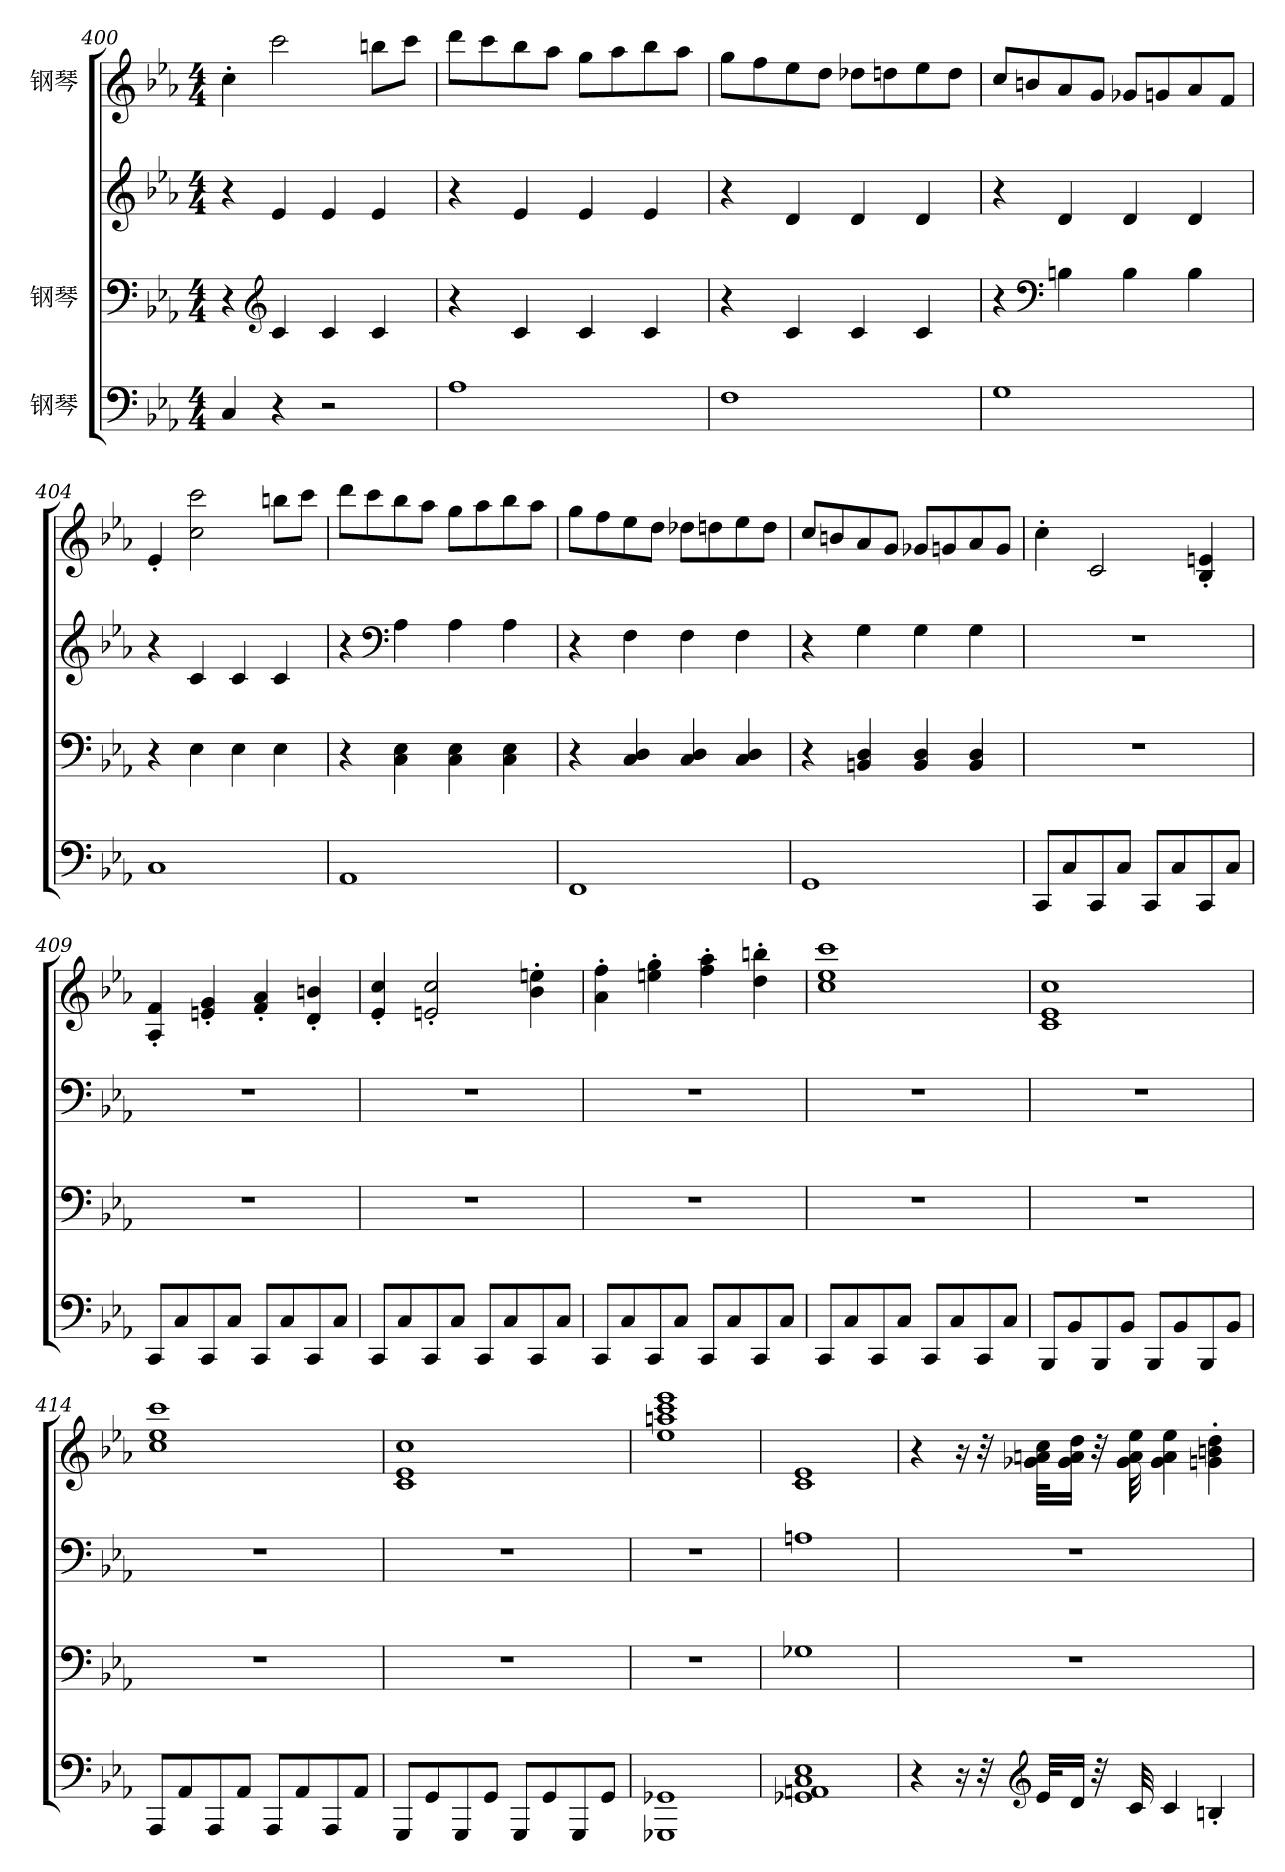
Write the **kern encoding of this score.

**kern	**kern	**kern	**kern
*part3	*part2	*part2	*part1
*staff4	*staff3	*staff2	*staff1
*I"钢琴	*I"钢琴	*	*I"钢琴
*clefF4	*clefF4	*clefG2	*clefG2
*k[b-e-a-]	*k[b-e-a-]	*k[b-e-a-]	*k[b-e-a-]
*M4/4	*M4/4	*M4/4	*M4/4
*MM300	*MM300	*MM300	*MM300
=400	=400	=400	=400
4C/	4r	4r	4cc'\
*	*clefG2	*	*
4r	4c/	4e-/	2ccc\
2r	4c/	4e-/	.
.	4c/	4e-/	8bbn\L
.	.	.	8ccc\J
=401	=401	=401	=401
1A-	4r	4r	8ddd\L
.	.	.	8ccc\
.	4c/	4e-/	8bb-\
.	.	.	8aa-\J
.	4c/	4e-/	8gg\L
.	.	.	8aa-\
.	4c/	4e-/	8bb-\
.	.	.	8aa-\J
!!LO:LB:g=z
=402	=402	=402	=402
1F	4r	4r	8gg\L
.	.	.	8ff\
.	4c/	4d/	8ee-\
.	.	.	8dd\J
.	4c/	4d/	8dd-X\L
.	.	.	8ddn\
.	4c/	4d/	8ee-\
.	.	.	8dd\J
=403	=403	=403	=403
1G	4r	4r	8cc/L
.	.	.	8bn/
*	*clefF4	*	*
.	4Bn\	4d/	8a-/
.	.	.	8g/J
.	4B\	4d/	8g-X/L
.	.	.	8gn/
.	4B\	4d/	8a-/
.	.	.	8f/J
=404	=404	=404	=404
*	*	*	*MM304
1C	4r	4r	4e-'/
.	4E-\	4c/	2cc\ 2ccc\
.	4E-\	4c/	.
.	4E-\	4c/	8bbn\L
.	.	.	8ccc\J
=405	=405	=405	=405
*	*	*	*MM308
1AA-	4r	4r	8ddd\L
.	.	.	8ccc\
*	*	*clefF4	*
.	4C\ 4E-\	4A-\	8bb-\
.	.	.	8aa-\J
.	4C\ 4E-\	4A-\	8gg\L
.	.	.	8aa-\
.	4C\ 4E-\	4A-\	8bb-\
.	.	.	8aa-\J
!!LO:LB:g=z
=406	=406	=406	=406
*	*	*	*MM310
1FF	4r	4r	8gg\L
.	.	.	8ff\
.	4C/ 4D/	4F\	8ee-\
.	.	.	8dd\J
.	4C/ 4D/	4F\	8dd-X\L
.	.	.	8ddn\
.	4C/ 4D/	4F\	8ee-\
.	.	.	8dd\J
=407	=407	=407	=407
*	*	*	*MM312
1GG	4r	4r	8cc/L
.	.	.	8bn/
.	4BBn/ 4D/	4G\	8a-/
.	.	.	8g/J
.	4BB/ 4D/	4G\	8g-X/L
.	.	.	8gn/
.	4BB/ 4D/	4G\	8a-/
.	.	.	8g/J
=408	=408	=408	=408
8CC/L	1r	1r	4cc'\
8C/	.	.	.
8CC/	.	.	2c/
8C/J	.	.	.
8CC/L	.	.	.
8C/	.	.	.
8CC/	.	.	4B-/' 4en/'
8C/J	.	.	.
=409	=409	=409	=409
8CC/L	1r	1r	4A-/' 4f/'
8C/	.	.	.
8CC/	.	.	4en/' 4g/'
8C/J	.	.	.
8CC/L	.	.	4f/' 4a-/'
8C/	.	.	.
8CC/	.	.	4d/' 4bn/'
8C/J	.	.	.
!!LO:PB:g=z
=410	=410	=410	=410
8CC/L	1r	1r	4e-/' 4cc/'
8C/	.	.	.
8CC/	.	.	2en/' 2cc/'
8C/J	.	.	.
8CC/L	.	.	.
8C/	.	.	.
8CC/	.	.	4b-\' 4een\'
8C/J	.	.	.
=411	=411	=411	=411
8CC/L	1r	1r	4a-\' 4ff\'
8C/	.	.	.
8CC/	.	.	4een\' 4gg\'
8C/J	.	.	.
8CC/L	.	.	4ff\' 4aa-\'
8C/	.	.	.
8CC/	.	.	4dd\' 4bbn\'
8C/J	.	.	.
=412	=412	=412	=412
*	*	*	*MM308
8CC/L	1r	1r	1cc 1ee- 1ccc
8C/	.	.	.
8CC/	.	.	.
8C/J	.	.	.
8CC/L	.	.	.
8C/	.	.	.
8CC/	.	.	.
8C/J	.	.	.
=413	=413	=413	=413
*	*	*	*MM302
8BBB-/L	1r	1r	1c 1e- 1cc
8BB-/	.	.	.
8BBB-/	.	.	.
8BB-/J	.	.	.
8BBB-/L	.	.	.
8BB-/	.	.	.
8BBB-/	.	.	.
8BB-/J	.	.	.
!!LO:LB:g=z
=414	=414	=414	=414
*	*	*	*MM298
8AAA-/L	1r	1r	1cc 1ee- 1ccc
8AA-/	.	.	.
8AAA-/	.	.	.
8AA-/J	.	.	.
8AAA-/L	.	.	.
8AA-/	.	.	.
8AAA-/	.	.	.
8AA-/J	.	.	.
=415	=415	=415	=415
*	*	*	*MM292
8GGG/L	1r	1r	1c 1e- 1cc
8GG/	.	.	.
8GGG/	.	.	.
8GG/J	.	.	.
8GGG/L	.	.	.
8GG/	.	.	.
8GGG/	.	.	.
8GG/J	.	.	.
=416	=416	=416	=416
*	*	*	*MM224
1GGG-X 1GG-X	1r	1r	1ee- 1aan 1ccc 1eee-
=417	=417	=417	=417
*	*	*	*MM72
1GG-X 1AAn 1C 1E-	1G-X	1An	1c 1e-
=418	=418	=418	=418
*	*	*	*MM26
4r	1r	1r	4r
16r	.	.	16r
32r	.	.	32r
*clefG2	*	*	*
32e-/KLL	.	.	32g-X\ 32an\ 32cc\KLL
16d/JJ	.	.	16g-\ 16a\ 16dd\JJ
32r	.	.	32r
32c/	.	.	32g-\ 32a\ 32ee-\
4c/	.	.	4g-\ 4a\ 4ee-\
4Bn'/	.	.	4gn\' 4bn\' 4dd\'
=	=	=	=
*-	*-	*-	*-
